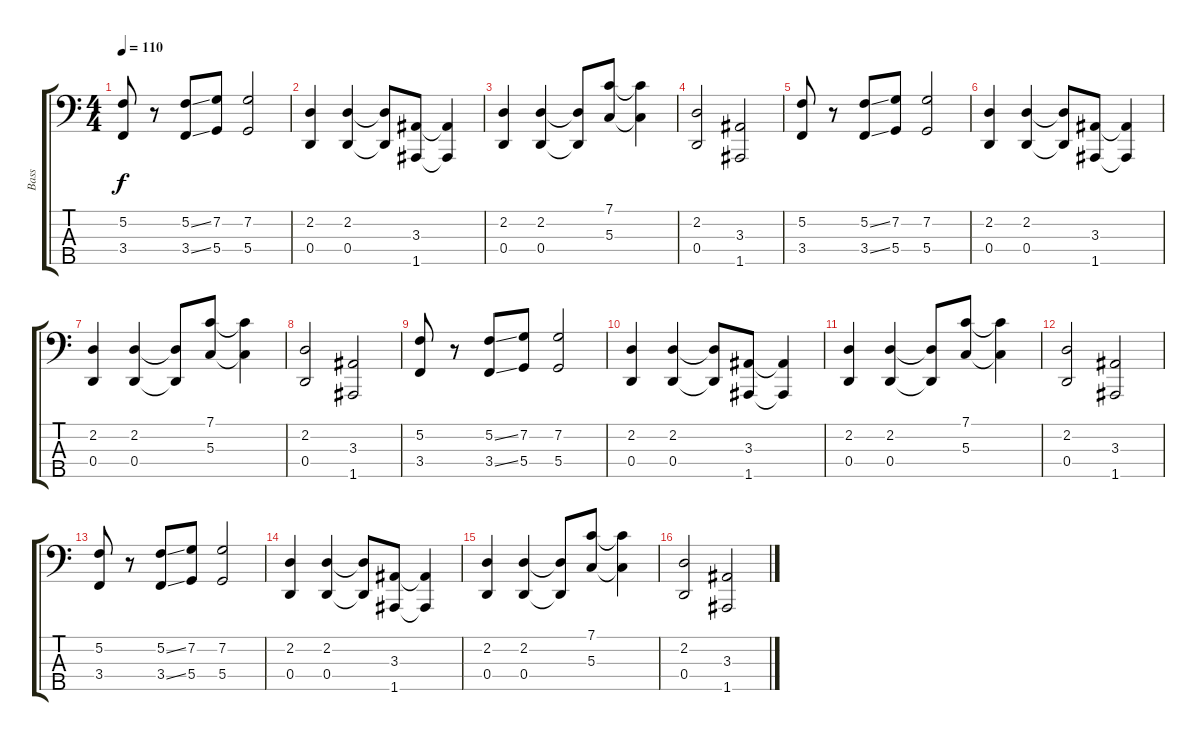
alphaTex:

\track ("Bass" "Bass") {instrument electricbasspick}
\staff {score tabs}
\tuning (F2 C2 G1 D1 A0) {hide}
\ts (4 4)
\tempo 110
\clef f4
\ks c
(5.2 3.4).8{dy f} r.8 (5.2{ss} 3.4{ss}).8 (7.2 5.4).8 (7.2 5.4).2 |
(2.2 0.4).4 (2.2 0.4).4 (2.2{t} 0.4{t}).8 (3.3 1.5).8 (3.3{t} 1.5{t}).4 |
(2.2 0.4).4 (2.2 0.4).4 (2.2{t} 0.4{t}).8 (7.1 5.3).8 (7.1{t} 5.3{t}).4 |
(2.2 0.4).2 (3.3 1.5).2 |
(5.2 3.4).8 r.8 (5.2{ss} 3.4{ss}).8 (7.2 5.4).8 (7.2 5.4).2 |
(2.2 0.4).4 (2.2 0.4).4 (2.2{t} 0.4{t}).8 (3.3 1.5).8 (3.3{t} 1.5{t}).4 |
(2.2 0.4).4 (2.2 0.4).4 (2.2{t} 0.4{t}).8 (7.1 5.3).8 (7.1{t} 5.3{t}).4 |
(2.2 0.4).2 (3.3 1.5).2 |
(5.2 3.4).8 r.8 (5.2{ss} 3.4{ss}).8 (7.2 5.4).8 (7.2 5.4).2 |
(2.2 0.4).4 (2.2 0.4).4 (2.2{t} 0.4{t}).8 (3.3 1.5).8 (3.3{t} 1.5{t}).4 |
(2.2 0.4).4 (2.2 0.4).4 (2.2{t} 0.4{t}).8 (7.1 5.3).8 (7.1{t} 5.3{t}).4 |
(2.2 0.4).2 (3.3 1.5).2 |
(5.2 3.4).8 r.8 (5.2{ss} 3.4{ss}).8 (7.2 5.4).8 (7.2 5.4).2 |
(2.2 0.4).4 (2.2 0.4).4 (2.2{t} 0.4{t}).8 (3.3 1.5).8 (3.3{t} 1.5{t}).4 |
(2.2 0.4).4 (2.2 0.4).4 (2.2{t} 0.4{t}).8 (7.1 5.3).8 (7.1{t} 5.3{t}).4 |
(2.2 0.4).2 (3.3 1.5).2
